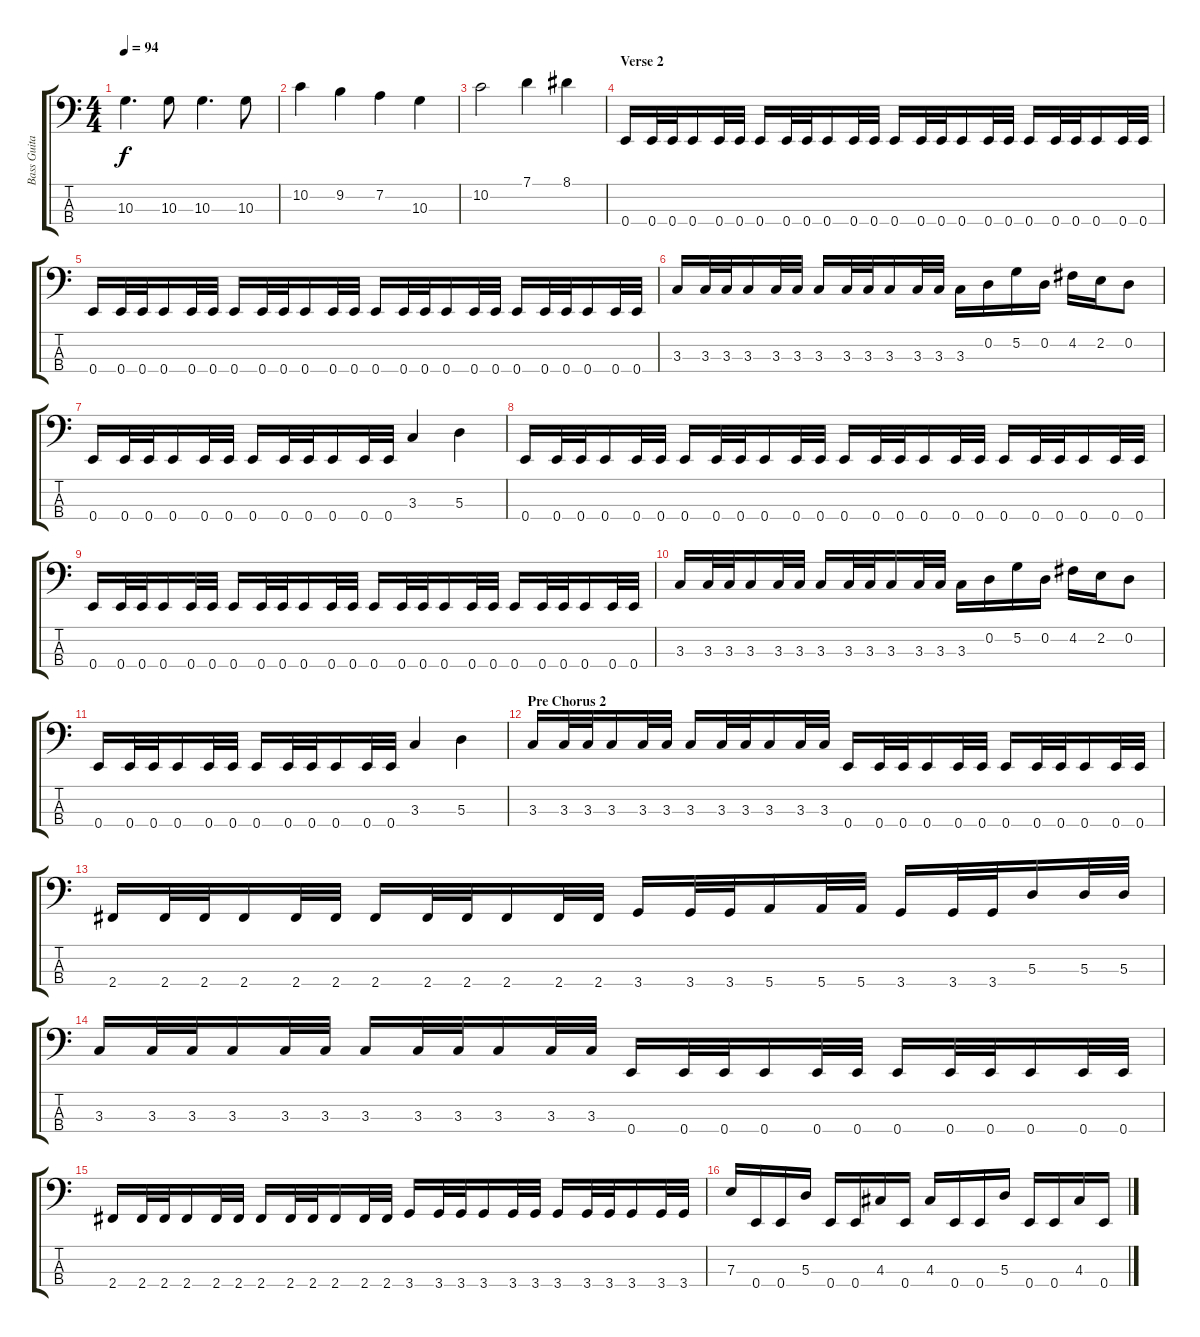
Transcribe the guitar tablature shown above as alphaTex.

\track ("Bass Guitar" "Bass Guita") {instrument electricbasspick}
\staff {score tabs}
\tuning (G2 D2 A1 E1) {hide}
\ts (4 4)
\tempo 94
\clef f4
\ks c
10.3.4{d dy f} 10.3.8 10.3.4{d} 10.3.8 |
10.2.4 9.2.4 7.2.4 10.3.4 |
10.2.2 7.1.4 8.1.4 |
\section ("" "Verse 2")
0.4.16 0.4.32 0.4.32 0.4.16 0.4.32 0.4.32 0.4.16 0.4.32 0.4.32 0.4.16 0.4.32 0.4.32 0.4.16 0.4.32 0.4.32 0.4.16 0.4.32 0.4.32 0.4.16 0.4.32 0.4.32 0.4.16 0.4.32 0.4.32 |
0.4.16 0.4.32 0.4.32 0.4.16 0.4.32 0.4.32 0.4.16 0.4.32 0.4.32 0.4.16 0.4.32 0.4.32 0.4.16 0.4.32 0.4.32 0.4.16 0.4.32 0.4.32 0.4.16 0.4.32 0.4.32 0.4.16 0.4.32 0.4.32 |
3.3.16 3.3.32 3.3.32 3.3.16 3.3.32 3.3.32 3.3.16 3.3.32 3.3.32 3.3.16 3.3.32 3.3.32 3.3.16 0.2.16 5.2.16 0.2.16 4.2.16 2.2.16 0.2.8 |
0.4.16 0.4.32 0.4.32 0.4.16 0.4.32 0.4.32 0.4.16 0.4.32 0.4.32 0.4.16 0.4.32 0.4.32 3.3.4 5.3.4 |
0.4.16 0.4.32 0.4.32 0.4.16 0.4.32 0.4.32 0.4.16 0.4.32 0.4.32 0.4.16 0.4.32 0.4.32 0.4.16 0.4.32 0.4.32 0.4.16 0.4.32 0.4.32 0.4.16 0.4.32 0.4.32 0.4.16 0.4.32 0.4.32 |
0.4.16 0.4.32 0.4.32 0.4.16 0.4.32 0.4.32 0.4.16 0.4.32 0.4.32 0.4.16 0.4.32 0.4.32 0.4.16 0.4.32 0.4.32 0.4.16 0.4.32 0.4.32 0.4.16 0.4.32 0.4.32 0.4.16 0.4.32 0.4.32 |
3.3.16 3.3.32 3.3.32 3.3.16 3.3.32 3.3.32 3.3.16 3.3.32 3.3.32 3.3.16 3.3.32 3.3.32 3.3.16 0.2.16 5.2.16 0.2.16 4.2.16 2.2.16 0.2.8 |
0.4.16 0.4.32 0.4.32 0.4.16 0.4.32 0.4.32 0.4.16 0.4.32 0.4.32 0.4.16 0.4.32 0.4.32 3.3.4 5.3.4 |
\section ("" "Pre Chorus 2")
3.3.16 3.3.32 3.3.32 3.3.16 3.3.32 3.3.32 3.3.16 3.3.32 3.3.32 3.3.16 3.3.32 3.3.32 0.4.16 0.4.32 0.4.32 0.4.16 0.4.32 0.4.32 0.4.16 0.4.32 0.4.32 0.4.16 0.4.32 0.4.32 |
2.4.16 2.4.32 2.4.32 2.4.16 2.4.32 2.4.32 2.4.16 2.4.32 2.4.32 2.4.16 2.4.32 2.4.32 3.4.16 3.4.32 3.4.32 5.4.16 5.4.32 5.4.32 3.4.16 3.4.32 3.4.32 5.3.16 5.3.32 5.3.32 |
3.3.16 3.3.32 3.3.32 3.3.16 3.3.32 3.3.32 3.3.16 3.3.32 3.3.32 3.3.16 3.3.32 3.3.32 0.4.16 0.4.32 0.4.32 0.4.16 0.4.32 0.4.32 0.4.16 0.4.32 0.4.32 0.4.16 0.4.32 0.4.32 |
2.4.16 2.4.32 2.4.32 2.4.16 2.4.32 2.4.32 2.4.16 2.4.32 2.4.32 2.4.16 2.4.32 2.4.32 3.4.16 3.4.32 3.4.32 3.4.16 3.4.32 3.4.32 3.4.16 3.4.32 3.4.32 3.4.16 3.4.32 3.4.32 |
7.3.16 0.4.16 0.4.16 5.3.16 0.4.16 0.4.16 4.3.16 0.4.16 4.3.16 0.4.16 0.4.16 5.3.16 0.4.16 0.4.16 4.3.16 0.4.16
